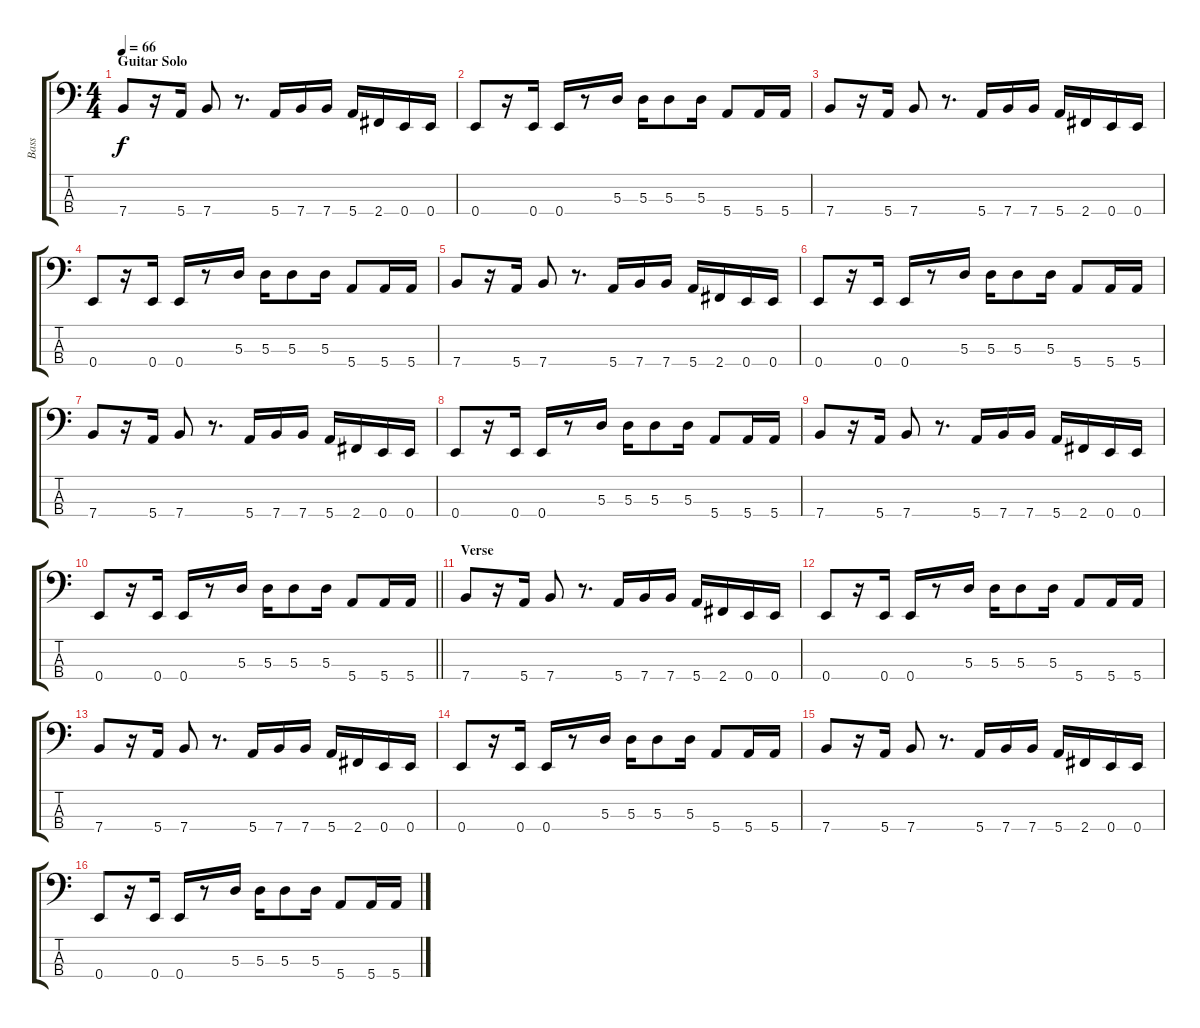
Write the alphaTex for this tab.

\track ("Bass" "Bass") {instrument electricbassfinger}
\staff {score tabs}
\tuning (G2 D2 A1 E1) {hide}
\ts (4 4)
\section ("" "Guitar Solo")
\tempo 66
\clef f4
\ks c
7.4.8{dy f} r.16 5.4.16 7.4.8 r.8{d} 5.4.16 7.4.16 7.4.16 5.4.16 2.4.16 0.4.16 0.4.16 |
0.4.8 r.16 0.4.16 0.4.16 r.8 5.3.16 5.3.16 5.3.8 5.3.16 5.4.8 5.4.16 5.4.16 |
7.4.8 r.16 5.4.16 7.4.8 r.8{d} 5.4.16 7.4.16 7.4.16 5.4.16 2.4.16 0.4.16 0.4.16 |
0.4.8 r.16 0.4.16 0.4.16 r.8 5.3.16 5.3.16 5.3.8 5.3.16 5.4.8 5.4.16 5.4.16 |
7.4.8 r.16 5.4.16 7.4.8 r.8{d} 5.4.16 7.4.16 7.4.16 5.4.16 2.4.16 0.4.16 0.4.16 |
0.4.8 r.16 0.4.16 0.4.16 r.8 5.3.16 5.3.16 5.3.8 5.3.16 5.4.8 5.4.16 5.4.16 |
7.4.8 r.16 5.4.16 7.4.8 r.8{d} 5.4.16 7.4.16 7.4.16 5.4.16 2.4.16 0.4.16 0.4.16 |
0.4.8 r.16 0.4.16 0.4.16 r.8 5.3.16 5.3.16 5.3.8 5.3.16 5.4.8 5.4.16 5.4.16 |
7.4.8 r.16 5.4.16 7.4.8 r.8{d} 5.4.16 7.4.16 7.4.16 5.4.16 2.4.16 0.4.16 0.4.16 |
\barLineRight lightlight
0.4.8 r.16 0.4.16 0.4.16 r.8 5.3.16 5.3.16 5.3.8 5.3.16 5.4.8 5.4.16 5.4.16 |
\section ("" "Verse")
7.4.8 r.16 5.4.16 7.4.8 r.8{d} 5.4.16 7.4.16 7.4.16 5.4.16 2.4.16 0.4.16 0.4.16 |
0.4.8 r.16 0.4.16 0.4.16 r.8 5.3.16 5.3.16 5.3.8 5.3.16 5.4.8 5.4.16 5.4.16 |
7.4.8 r.16 5.4.16 7.4.8 r.8{d} 5.4.16 7.4.16 7.4.16 5.4.16 2.4.16 0.4.16 0.4.16 |
0.4.8 r.16 0.4.16 0.4.16 r.8 5.3.16 5.3.16 5.3.8 5.3.16 5.4.8 5.4.16 5.4.16 |
7.4.8 r.16 5.4.16 7.4.8 r.8{d} 5.4.16 7.4.16 7.4.16 5.4.16 2.4.16 0.4.16 0.4.16 |
0.4.8 r.16 0.4.16 0.4.16 r.8 5.3.16 5.3.16 5.3.8 5.3.16 5.4.8 5.4.16 5.4.16
